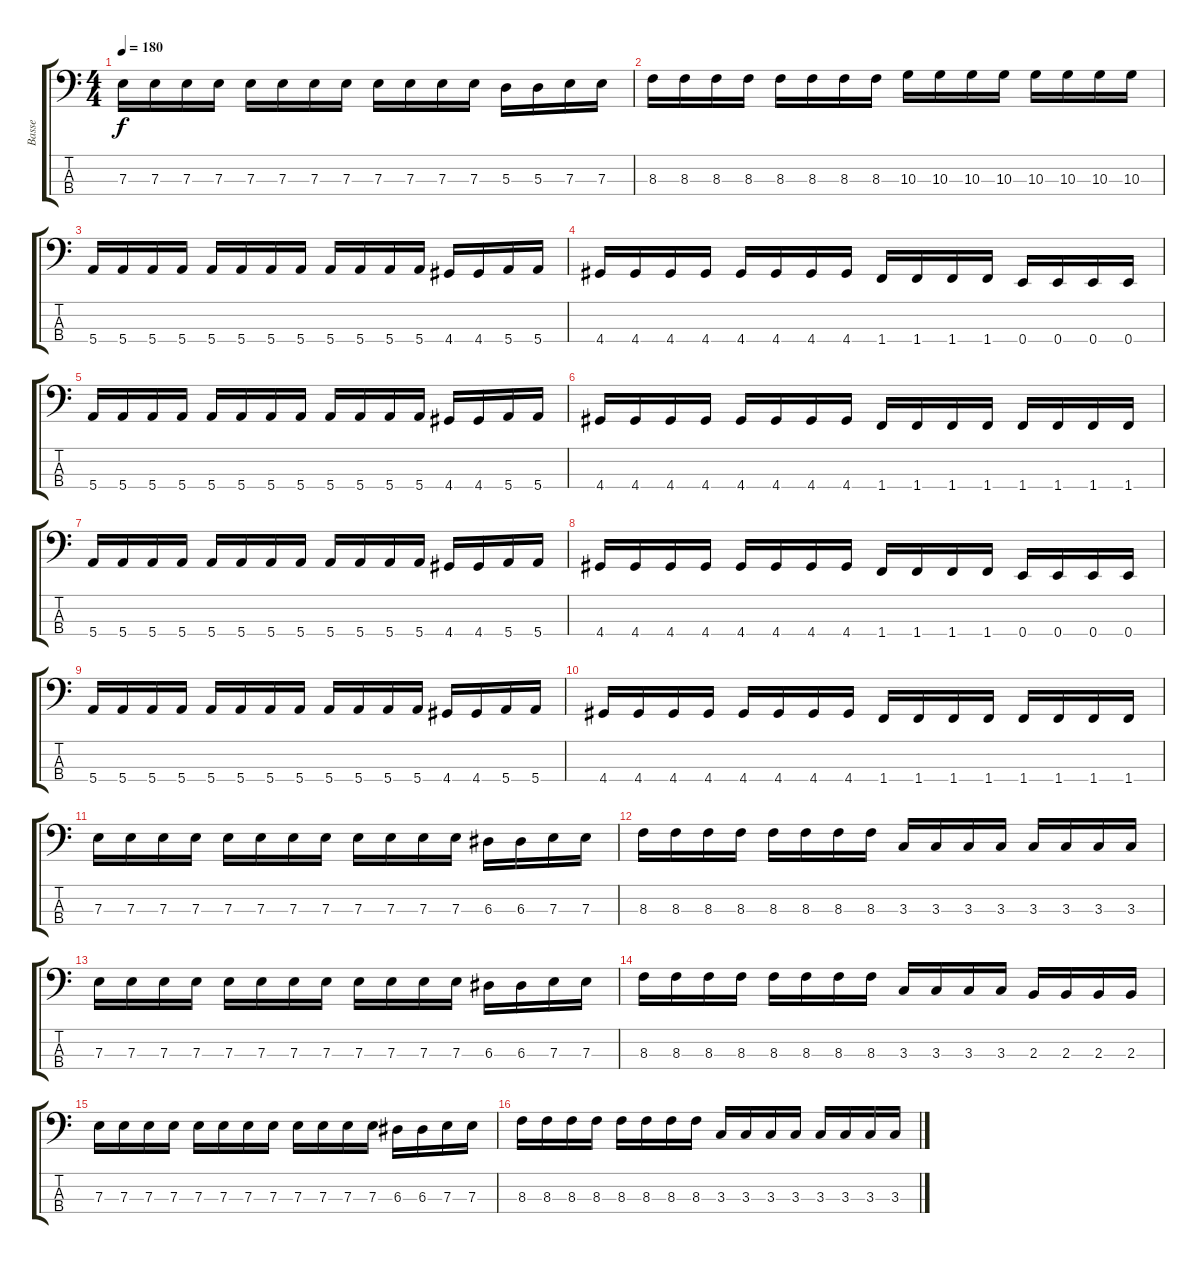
\track ("Basse" "Basse") {instrument electricbassfinger}
\staff {score tabs}
\tuning (G2 D2 A1 E1) {hide}
\ts (4 4)
\tempo 180
\clef f4
\ks c
7.3.16{dy f} 7.3.16 7.3.16 7.3.16 7.3.16 7.3.16 7.3.16 7.3.16 7.3.16 7.3.16 7.3.16 7.3.16 5.3.16 5.3.16 7.3.16 7.3.16 |
8.3.16 8.3.16 8.3.16 8.3.16 8.3.16 8.3.16 8.3.16 8.3.16 10.3.16 10.3.16 10.3.16 10.3.16 10.3.16 10.3.16 10.3.16 10.3.16 |
5.4.16 5.4.16 5.4.16 5.4.16 5.4.16 5.4.16 5.4.16 5.4.16 5.4.16 5.4.16 5.4.16 5.4.16 4.4.16 4.4.16 5.4.16 5.4.16 |
4.4.16 4.4.16 4.4.16 4.4.16 4.4.16 4.4.16 4.4.16 4.4.16 1.4.16 1.4.16 1.4.16 1.4.16 0.4.16 0.4.16 0.4.16 0.4.16 |
5.4.16 5.4.16 5.4.16 5.4.16 5.4.16 5.4.16 5.4.16 5.4.16 5.4.16 5.4.16 5.4.16 5.4.16 4.4.16 4.4.16 5.4.16 5.4.16 |
4.4.16 4.4.16 4.4.16 4.4.16 4.4.16 4.4.16 4.4.16 4.4.16 1.4.16 1.4.16 1.4.16 1.4.16 1.4.16 1.4.16 1.4.16 1.4.16 |
5.4.16 5.4.16 5.4.16 5.4.16 5.4.16 5.4.16 5.4.16 5.4.16 5.4.16 5.4.16 5.4.16 5.4.16 4.4.16 4.4.16 5.4.16 5.4.16 |
4.4.16 4.4.16 4.4.16 4.4.16 4.4.16 4.4.16 4.4.16 4.4.16 1.4.16 1.4.16 1.4.16 1.4.16 0.4.16 0.4.16 0.4.16 0.4.16 |
5.4.16 5.4.16 5.4.16 5.4.16 5.4.16 5.4.16 5.4.16 5.4.16 5.4.16 5.4.16 5.4.16 5.4.16 4.4.16 4.4.16 5.4.16 5.4.16 |
4.4.16 4.4.16 4.4.16 4.4.16 4.4.16 4.4.16 4.4.16 4.4.16 1.4.16 1.4.16 1.4.16 1.4.16 1.4.16 1.4.16 1.4.16 1.4.16 |
7.3.16 7.3.16 7.3.16 7.3.16 7.3.16 7.3.16 7.3.16 7.3.16 7.3.16 7.3.16 7.3.16 7.3.16 6.3.16 6.3.16 7.3.16 7.3.16 |
8.3.16 8.3.16 8.3.16 8.3.16 8.3.16 8.3.16 8.3.16 8.3.16 3.3.16 3.3.16 3.3.16 3.3.16 3.3.16 3.3.16 3.3.16 3.3.16 |
7.3.16 7.3.16 7.3.16 7.3.16 7.3.16 7.3.16 7.3.16 7.3.16 7.3.16 7.3.16 7.3.16 7.3.16 6.3.16 6.3.16 7.3.16 7.3.16 |
8.3.16 8.3.16 8.3.16 8.3.16 8.3.16 8.3.16 8.3.16 8.3.16 3.3.16 3.3.16 3.3.16 3.3.16 2.3.16 2.3.16 2.3.16 2.3.16 |
7.3.16 7.3.16 7.3.16 7.3.16 7.3.16 7.3.16 7.3.16 7.3.16 7.3.16 7.3.16 7.3.16 7.3.16 6.3.16 6.3.16 7.3.16 7.3.16 |
8.3.16 8.3.16 8.3.16 8.3.16 8.3.16 8.3.16 8.3.16 8.3.16 3.3.16 3.3.16 3.3.16 3.3.16 3.3.16 3.3.16 3.3.16 3.3.16
